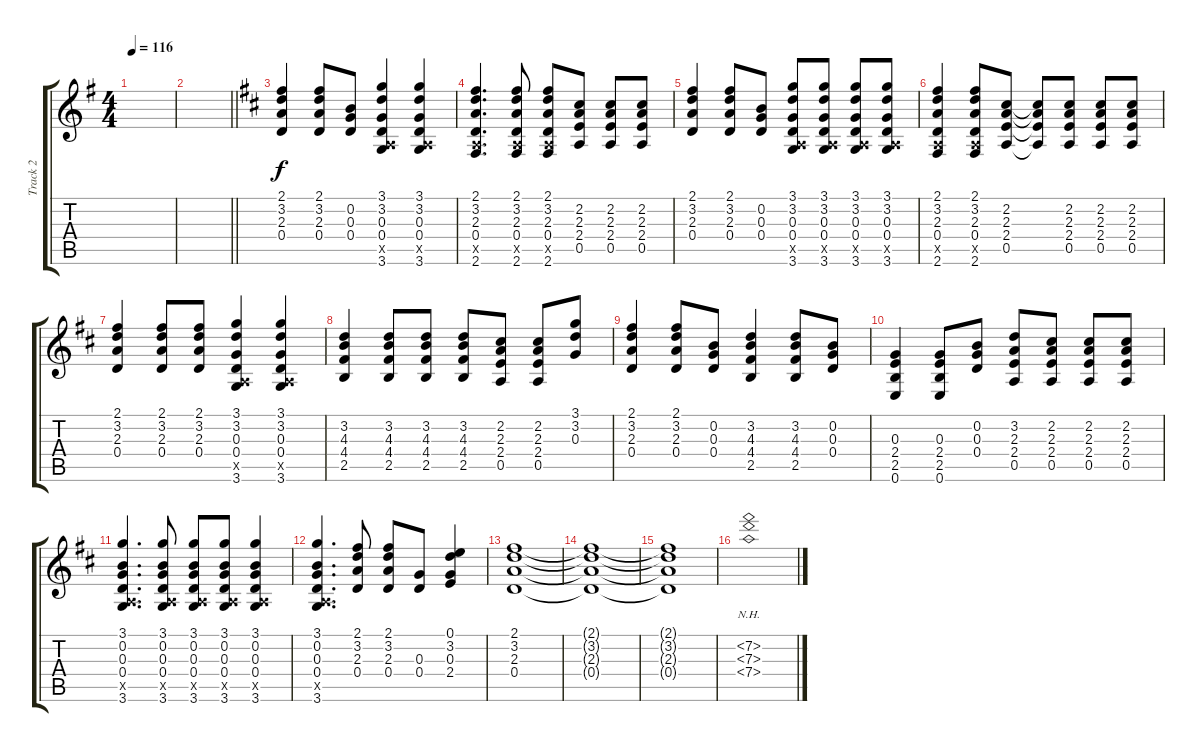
\track ("Track 2" "Track 2") {instrument distortionguitar}
\staff {score tabs}
\tuning (E4 B3 G3 D3 A2 E2) {hide}
\ts (4 4)
\tempo 116
\clef g2
\ks g
|
\barLineRight lightlight
|
\ks d
(2.1 3.2 2.3 0.4).4 (2.1 3.2 2.3 0.4).8 (0.2 0.3 0.4).8 (3.1 3.2 0.3 0.4 0.5{x} 3.6).4 (3.1 3.2 0.3 0.4 0.5{x} 3.6).4 |
(2.1 3.2 2.3 0.4 0.5{x} 2.6).4{d} (2.1 3.2 2.3 0.4 0.5{x} 2.6).8 (2.1 3.2 2.3 0.4 0.5{x} 2.6).8 (2.2 2.3 2.4 0.5).8 (2.2 2.3 2.4 0.5).8 (2.2 2.3 2.4 0.5).8 |
(2.1 3.2 2.3 0.4).4 (2.1 3.2 2.3 0.4).8 (0.2 0.3 0.4).8 (3.1 3.2 0.3 0.4 0.5{x} 3.6).8 (3.1 3.2 0.3 0.4 0.5{x} 3.6).8 (3.1 3.2 0.3 0.4 0.5{x} 3.6).8 (3.1 3.2 0.3 0.4 0.5{x} 3.6).8 |
(2.1 3.2 2.3 0.4 0.5{x} 2.6).4 (2.1 3.2 2.3 0.4 0.5{x} 2.6).8 (2.2 2.3 2.4 0.5).8 (2.2{t} 2.3{t} 2.4{t} 0.5{t}).8 (2.2 2.3 2.4 0.5).8 (2.2 2.3 2.4 0.5).8 (2.2 2.3 2.4 0.5).8 |
(2.1 3.2 2.3 0.4).4 (2.1 3.2 2.3 0.4).8 (2.1 3.2 2.3 0.4).8 (3.1 3.2 0.3 0.4 0.5{x} 3.6).4 (3.1 3.2 0.3 0.4 0.5{x} 3.6).4 |
(3.2 4.3 4.4 2.5).4 (3.2 4.3 4.4 2.5).8 (3.2 4.3 4.4 2.5).8 (3.2 4.3 4.4 2.5).8 (2.2 2.3 2.4 0.5).8 (2.2 2.3 2.4 0.5).8 (3.1 3.2 0.3).8 |
(2.1 3.2 2.3 0.4).4 (2.1 3.2 2.3 0.4).8 (0.2 0.3 0.4).8 (3.2 4.3 4.4 2.5).4 (3.2 4.3 4.4 2.5).8 (0.2 0.3 0.4).8 |
(0.3 2.4 2.5 0.6).4 (0.3 2.4 2.5 0.6).8 (0.2 0.3 0.4).8 (3.2 2.3 2.4 0.5).8 (2.2 2.3 2.4 0.5).8 (2.2 2.3 2.4 0.5).8 (2.2 2.3 2.4 0.5).8 |
(3.1 0.2 0.3 0.4 0.5{x} 3.6).4{d} (3.1 0.2 0.3 0.4 0.5{x} 3.6).8 (3.1 0.2 0.3 0.4 0.5{x} 3.6).8 (3.1 0.2 0.3 0.4 0.5{x} 3.6).8 (3.1 0.2 0.3 0.4 0.5{x} 3.6).4 |
(3.1 0.2 0.3 0.4 0.5{x} 3.6).4{d} (2.1 3.2 2.3 0.4).8 (2.1 3.2 2.3 0.4).8 (0.3 0.4).8 (0.1 3.2 0.3 2.4).4 |
(2.1 3.2 2.3 0.4).1 |
(2.1{t} 3.2{t} 2.3{t} 0.4{t}).1 |
(2.1{t} 3.2{t} 2.3{t} 0.4{t}).1 |
(7.2{nh} 7.3{nh} 7.4{nh}).1
